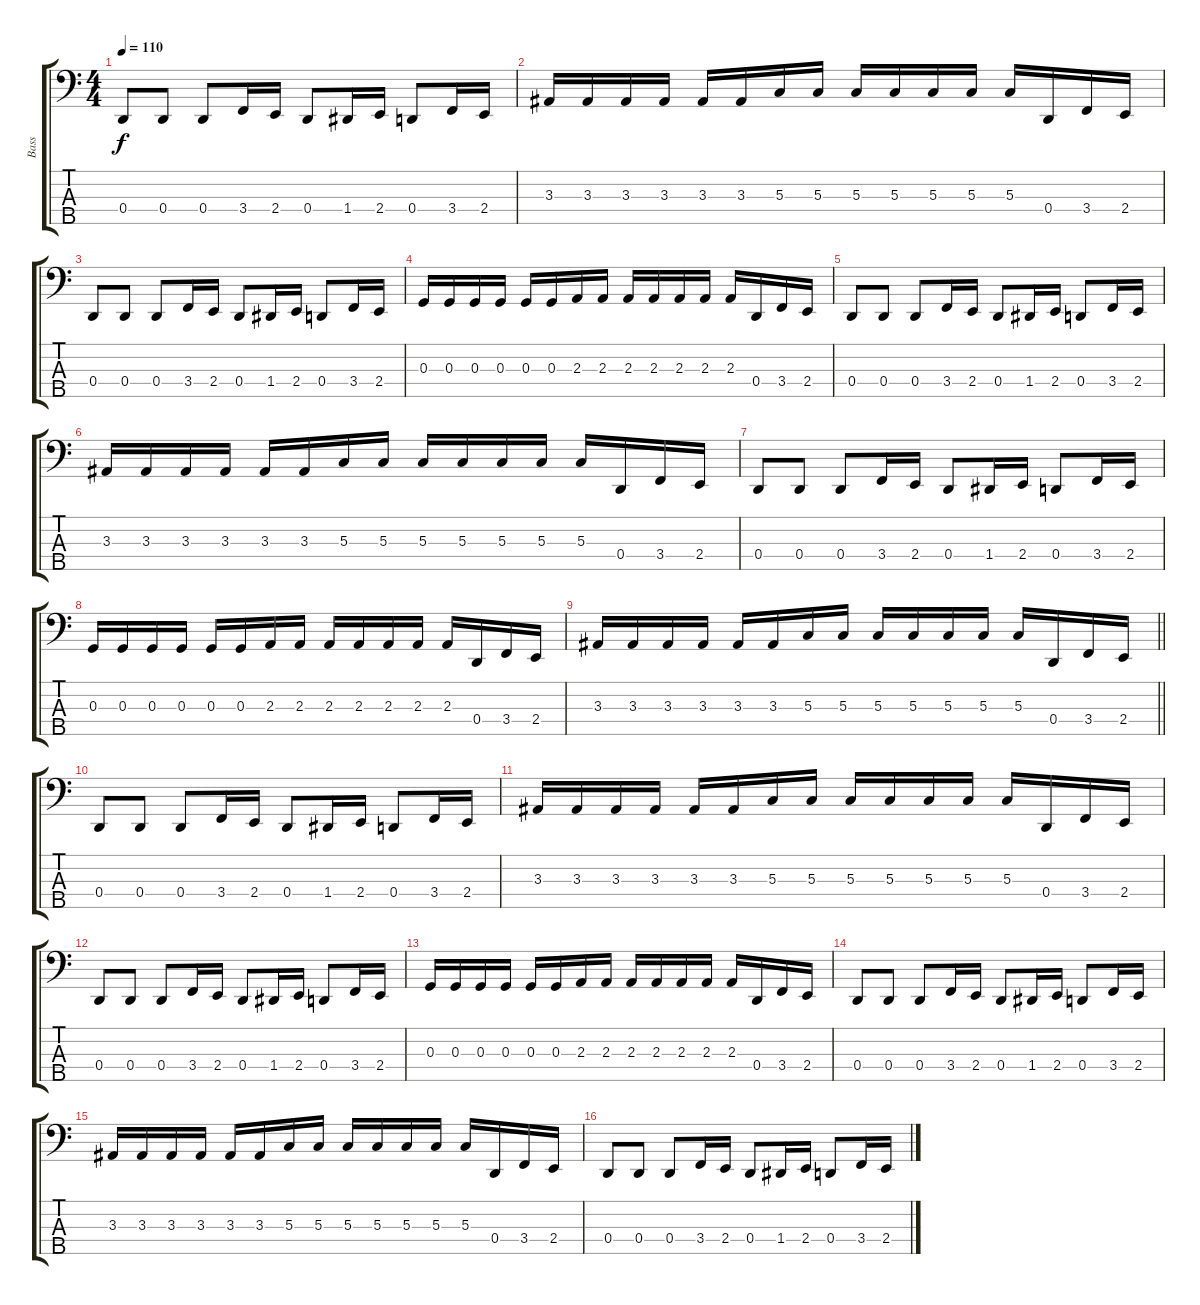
\track ("Bass" "Bass") {instrument electricbasspick}
\staff {score tabs}
\tuning (F2 C2 G1 D1 A0) {hide}
\ts (4 4)
\tempo 110
\clef f4
\ks c
0.4.8{dy f} 0.4.8 0.4.8 3.4.16 2.4.16 0.4.8 1.4.16 2.4.16 0.4.8 3.4.16 2.4.16 |
3.3.16 3.3.16 3.3.16 3.3.16 3.3.16 3.3.16 5.3.16 5.3.16 5.3.16 5.3.16 5.3.16 5.3.16 5.3.16 0.4.16 3.4.16 2.4.16 |
0.4.8 0.4.8 0.4.8 3.4.16 2.4.16 0.4.8 1.4.16 2.4.16 0.4.8 3.4.16 2.4.16 |
0.3.16 0.3.16 0.3.16 0.3.16 0.3.16 0.3.16 2.3.16 2.3.16 2.3.16 2.3.16 2.3.16 2.3.16 2.3.16 0.4.16 3.4.16 2.4.16 |
0.4.8 0.4.8 0.4.8 3.4.16 2.4.16 0.4.8 1.4.16 2.4.16 0.4.8 3.4.16 2.4.16 |
3.3.16 3.3.16 3.3.16 3.3.16 3.3.16 3.3.16 5.3.16 5.3.16 5.3.16 5.3.16 5.3.16 5.3.16 5.3.16 0.4.16 3.4.16 2.4.16 |
0.4.8 0.4.8 0.4.8 3.4.16 2.4.16 0.4.8 1.4.16 2.4.16 0.4.8 3.4.16 2.4.16 |
0.3.16 0.3.16 0.3.16 0.3.16 0.3.16 0.3.16 2.3.16 2.3.16 2.3.16 2.3.16 2.3.16 2.3.16 2.3.16 0.4.16 3.4.16 2.4.16 |
\barLineRight lightlight
3.3.16 3.3.16 3.3.16 3.3.16 3.3.16 3.3.16 5.3.16 5.3.16 5.3.16 5.3.16 5.3.16 5.3.16 5.3.16 0.4.16 3.4.16 2.4.16 |
0.4.8 0.4.8 0.4.8 3.4.16 2.4.16 0.4.8 1.4.16 2.4.16 0.4.8 3.4.16 2.4.16 |
3.3.16 3.3.16 3.3.16 3.3.16 3.3.16 3.3.16 5.3.16 5.3.16 5.3.16 5.3.16 5.3.16 5.3.16 5.3.16 0.4.16 3.4.16 2.4.16 |
0.4.8 0.4.8 0.4.8 3.4.16 2.4.16 0.4.8 1.4.16 2.4.16 0.4.8 3.4.16 2.4.16 |
0.3.16 0.3.16 0.3.16 0.3.16 0.3.16 0.3.16 2.3.16 2.3.16 2.3.16 2.3.16 2.3.16 2.3.16 2.3.16 0.4.16 3.4.16 2.4.16 |
0.4.8 0.4.8 0.4.8 3.4.16 2.4.16 0.4.8 1.4.16 2.4.16 0.4.8 3.4.16 2.4.16 |
3.3.16 3.3.16 3.3.16 3.3.16 3.3.16 3.3.16 5.3.16 5.3.16 5.3.16 5.3.16 5.3.16 5.3.16 5.3.16 0.4.16 3.4.16 2.4.16 |
0.4.8 0.4.8 0.4.8 3.4.16 2.4.16 0.4.8 1.4.16 2.4.16 0.4.8 3.4.16 2.4.16
